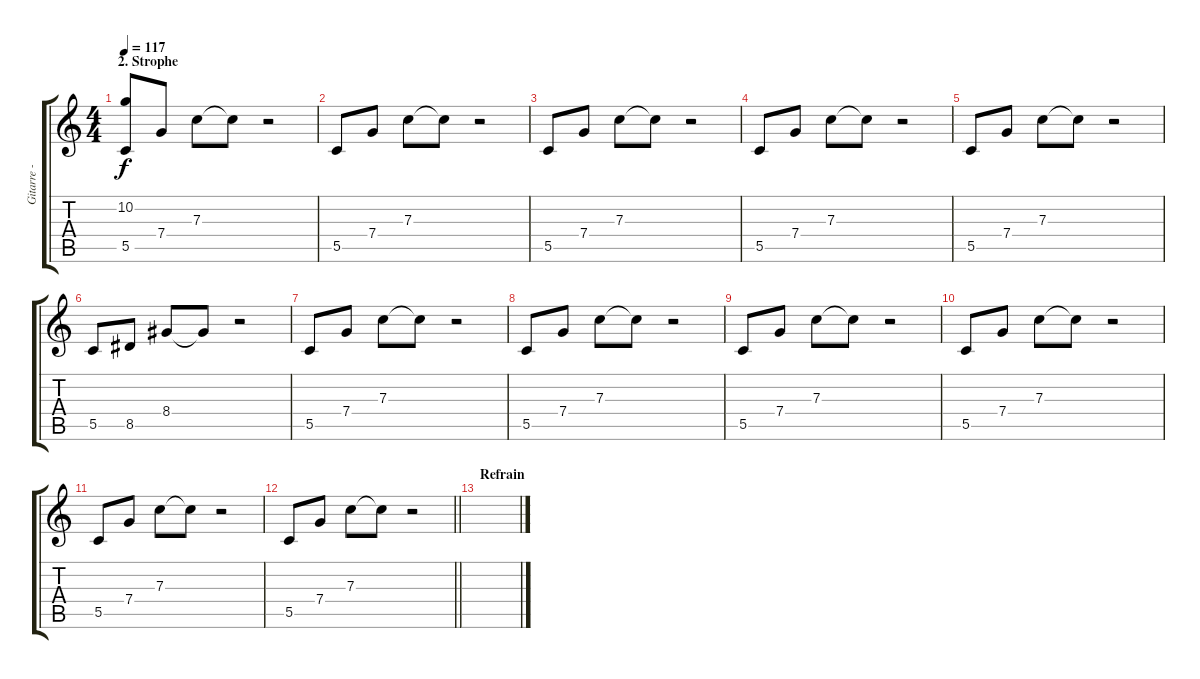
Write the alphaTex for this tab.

\track ("Gitarre - Clean" "Gitarre - ") {instrument electricguitarclean}
\staff {score tabs}
\tuning (D4 A3 F3 C3 G2 C2) {hide}
\ts (4 4)
\section ("" "2. Strophe")
\tempo 117
\clef g2
\ks c
(10.2{t} 5.5).8{dy f} 7.4.8 7.3.8 7.3{t}.8 r.2 |
5.5.8 7.4.8 7.3.8 7.3{t}.8 r.2 |
5.5.8 7.4.8 7.3.8 7.3{t}.8 r.2 |
5.5.8 7.4.8 7.3.8 7.3{t}.8 r.2 |
5.5.8 7.4.8 7.3.8 7.3{t}.8 r.2 |
5.5.8 8.5.8 8.4.8 8.4{t}.8 r.2 |
5.5.8 7.4.8 7.3.8 7.3{t}.8 r.2 |
5.5.8 7.4.8 7.3.8 7.3{t}.8 r.2 |
5.5.8 7.4.8 7.3.8 7.3{t}.8 r.2 |
5.5.8 7.4.8 7.3.8 7.3{t}.8 r.2 |
5.5.8 7.4.8 7.3.8 7.3{t}.8 r.2 |
\barLineRight lightlight
5.5.8 7.4.8 7.3.8 7.3{t}.8 r.2 |
\section ("" "Refrain")
